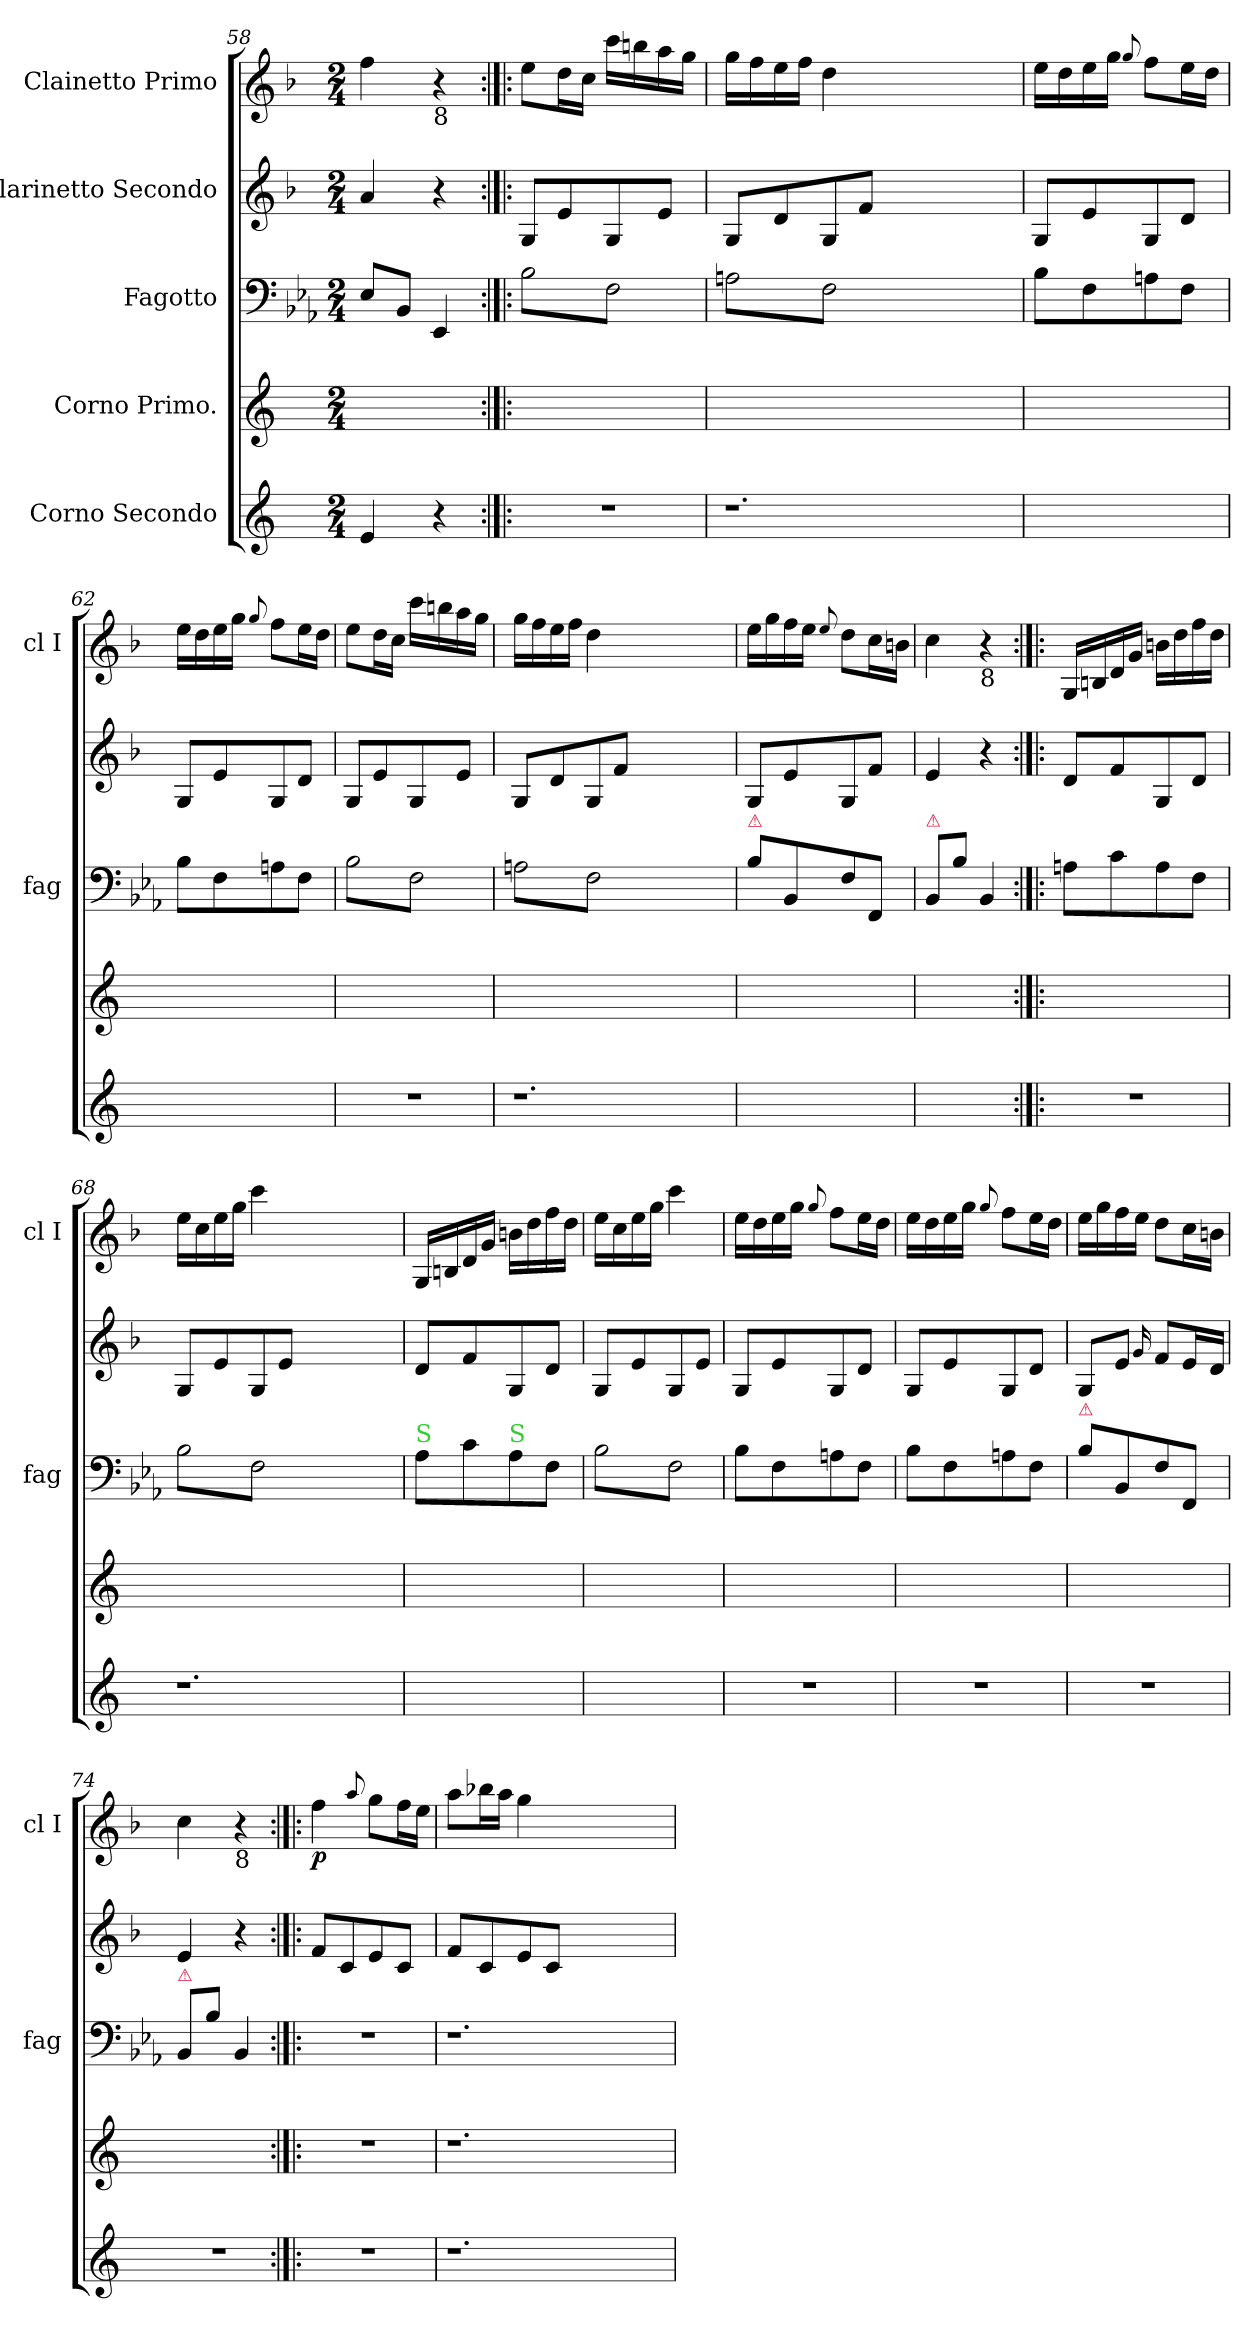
**kern	**kern	**kern	**kern	**kern	**dynam
*part5	*part4	*part3	*part2	*part1	*part1
*staff5	*staff4	*staff3	*staff2	*staff1	*staff1
*I"Corno Secondo	*I"Corno Primo.	*I"Fagotto	*I"Clarinetto Secondo	*I"Clainetto Primo	*
*	*	*I'fag	*	*I'cl I	*
*clefG2	*clefG2	*clefF4	*clefG2	*clefG2	*
*ITrd5c9	*ITrd5c9	*	*ITrd1c2	*ITrd1c2	*
*k[b-e-a-]	*k[b-e-a-]	*k[b-e-a-]	*k[b-e-a-]	*k[b-e-a-]	*
*M2/4	*M2/4	*M2/4	*M2/4	*M2/4	*
=58	=58	=58	=58	=58	=58
4G/	2ryy	8E-/L	4g/	4ee-\	.
.	.	8BB-/J	.	.	.
!	!	!	!	!LO:TX:b:t=8	!
4r	.	4EE-/	4r	4r	.
=59:|!|:	=59:|!|:	=59:|!|:	=59:|!|:	=59:|!|:	=59:|!|:
*	*	*tremolo	*	*	*
2r	2ryy	8B-\L	8F/L	8dd\L	.
.	.	8F\	8d/	16cc\L	.
.	.	.	.	16b-\JJ	.
.	.	8B-\	8F/	16bb-\LL	.
.	.	.	.	16aan\	.
.	.	8F\J	8d/J	16gg\	.
.	.	.	.	16ff\JJ	.
=60	=60	=60	=60	=60	=60
1.r	2ryy	8An\L	8F/L	16ff\LL	.
.	.	.	.	16ee-\	.
.	.	8F\	8c/	16dd\	.
.	.	.	.	16ee-\JJ	.
.	.	8An\	8F/	4cc\	.
.	.	8F\J	8e-/J	.	.
*	*	*Xtremolo	*	*	*
.	1ryy	1ryy	1ryy	1ryy	.
.	.	.	.	.	.
=61	=61	=61	=61	=61	=61
2ryy	2ryy	8B-\L	8F/L	16dd\LL	.
.	.	.	.	16cc\	.
.	.	8F\	8d/	16dd\	.
.	.	.	.	16ff\JJ	.
.	.	.	.	8qqff/	.
.	.	8An\	8F/	8ee-\L	.
.	.	8F\J	8c/J	16dd\L	.
.	.	.	.	16cc\JJ	.
=62	=62	=62	=62	=62	=62
2ryy	2ryy	8B-\L	8F/L	16dd\LL	.
.	.	.	.	16cc\	.
.	.	8F\	8d/	16dd\	.
.	.	.	.	16ff\JJ	.
.	.	.	.	8qqff/	.
.	.	8An\	8F/	8ee-\L	.
.	.	8F\J	8c/J	16dd\L	.
.	.	.	.	16cc\JJ	.
=63	=63	=63	=63	=63	=63
*	*	*tremolo	*	*	*
2r	2ryy	8B-\L	8F/L	8dd\L	.
.	.	8F\	8d/	16cc\L	.
.	.	.	.	16b-\JJ	.
.	.	8B-\	8F/	16bb-\LL	.
.	.	.	.	16aan\	.
.	.	8F\J	8d/J	16gg\	.
.	.	.	.	16ff\JJ	.
=64	=64	=64	=64	=64	=64
1.r	2ryy	8An\L	8F/L	16ff\LL	.
.	.	.	.	16ee-\	.
.	.	8F\	8c/	16dd\	.
.	.	.	.	16ee-\JJ	.
.	.	8An\	8F/	4cc\	.
.	.	8F\J	8e-/J	.	.
*	*	*Xtremolo	*	*	*
.	1ryy	1ryy	1ryy	1ryy	.
.	.	.	.	.	.
=65	=65	=65	=65	=65	=65
!	!	!LO:TX:a:color=crimson:t=⚠	!	!	!
2ryy	2ryy	8B-\L	8F/L	16dd\LL	.
.	.	.	.	16ff\	.
.	.	8BB-/	8d/	16ee-\	.
.	.	.	.	16dd\JJ	.
.	.	.	.	8qqdd/	.
.	.	8F\	8F/	8cc\L	.
.	.	8FF/J	8e-/J	16b-\L	.
.	.	.	.	16an\JJ	.
=66	=66	=66	=66	=66	=66
!	!	!LO:TX:a:color=crimson:t=⚠	!	!	!
2ryy	2ryy	8BB-/L	4d/	4b-\	.
.	.	8B-\J	.	.	.
!	!	!	!	!LO:TX:b:t=8	!
.	.	4BB-/	4r	4r	.
=67:|!|:	=67:|!|:	=67:|!|:	=67:|!|:	=67:|!|:	=67:|!|:
2r	2ryy	8An\L	8c/L	16F/LL	.
.	.	.	.	16An/	.
.	.	8c\	8e-/	16c/	.
.	.	.	.	16f/JJ	.
.	.	8A\	8F/	16an\LL	.
.	.	.	.	16cc\	.
.	.	8F\J	8c/J	16ee-\	.
.	.	.	.	16cc\JJ	.
=68	=68	=68	=68	=68	=68
*	*	*tremolo	*	*	*
1.r	2ryy	8B-\L	8F/L	16dd\LL	.
.	.	.	.	16b-\	.
.	.	8F\	8d/	16dd\	.
.	.	.	.	16ff\JJ	.
.	.	8B-\	8F/	4bb-\	.
.	.	8F\J	8d/J	.	.
*	*	*Xtremolo	*	*	*
.	1ryy	1ryy	1ryy	1ryy	.
.	.	.	.	.	.
=69	=69	=69	=69	=69	=69
!	!	!LO:TX:a:color=limegreen:t=S	!	!	!
2ryy	2ryy	8A-\L	8c/L	16F/LL	.
.	.	.	.	16An/	.
.	.	8c\	8e-/	16c/	.
.	.	.	.	16f/JJ	.
!	!	!LO:TX:a:color=limegreen:t=S	!	!	!
.	.	8A-\	8F/	16an\LL	.
.	.	.	.	16cc\	.
.	.	8F\J	8c/J	16ee-\	.
.	.	.	.	16cc\JJ	.
=70	=70	=70	=70	=70	=70
*	*	*tremolo	*	*	*
2ryy	2ryy	8B-\L	8F/L	16dd\LL	.
.	.	.	.	16b-\	.
.	.	8F\	8d/	16dd\	.
.	.	.	.	16ff\JJ	.
.	.	8B-\	8F/	4bb-\	.
.	.	8F\J	8d/J	.	.
*	*	*Xtremolo	*	*	*
=71	=71	=71	=71	=71	=71
2r	2ryy	8B-\L	8F/L	16dd\LL	.
.	.	.	.	16cc\	.
.	.	8F\	8d/	16dd\	.
.	.	.	.	16ff\JJ	.
.	.	.	.	8qqff/	.
.	.	8An\	8F/	8ee-\L	.
.	.	8F\J	8c/J	16dd\L	.
.	.	.	.	16cc\JJ	.
=72	=72	=72	=72	=72	=72
2r	2ryy	8B-\L	8F/L	16dd\LL	.
.	.	.	.	16cc\	.
.	.	8F\	8d/	16dd\	.
.	.	.	.	16ff\JJ	.
.	.	.	.	8qqff/	.
.	.	8An\	8F/	8ee-\L	.
.	.	8F\J	8c/J	16dd\L	.
.	.	.	.	16cc\JJ	.
=73	=73	=73	=73	=73	=73
!	!	!LO:TX:a:color=crimson:t=⚠	!	!	!
2r	2ryy	8B-\L	8F/L	16dd\LL	.
.	.	.	.	16ff\	.
.	.	8BB-/	8d/J	16ee-\	.
.	.	.	.	16dd\JJ	.
.	.	.	16qqf/	.	.
.	.	8F\	8e-/L	8cc\L	.
.	.	8FF/J	16d/L	16b-\L	.
.	.	.	16c/JJ	16an\JJ	.
=74	=74	=74	=74	=74	=74
!	!	!LO:TX:a:color=crimson:t=⚠	!	!	!
2r	2ryy	8BB-/L	4d/	4b-\	.
.	.	8B-\J	.	.	.
!	!	!	!	!LO:TX:b:t=8	!
.	.	4BB-/	4r	4r	.
=75:|!|:	=75:|!|:	=75:|!|:	=75:|!|:	=75:|!|:	=75:|!|:
2r	2r	2r	8e-/L	4ee-\	p
.	.	.	8B-/	.	.
.	.	.	.	8qqgg/	.
.	.	.	8d/	8ff\L	.
.	.	.	8B-/J	16ee-\L	.
.	.	.	.	16dd\JJ	.
=76	=76	=76	=76	=76	=76
1.r	1.r	1.r	8e-/L	8gg\L	.
.	.	.	8B-/	16aa-X\L	.
.	.	.	.	16gg\JJ	.
.	.	.	8d/	4ff\	.
.	.	.	8B-/J	.	.
.	.	.	1ryy	1ryy	.
=	=	=	=	=	=
*-	*-	*-	*-	*-	*-
